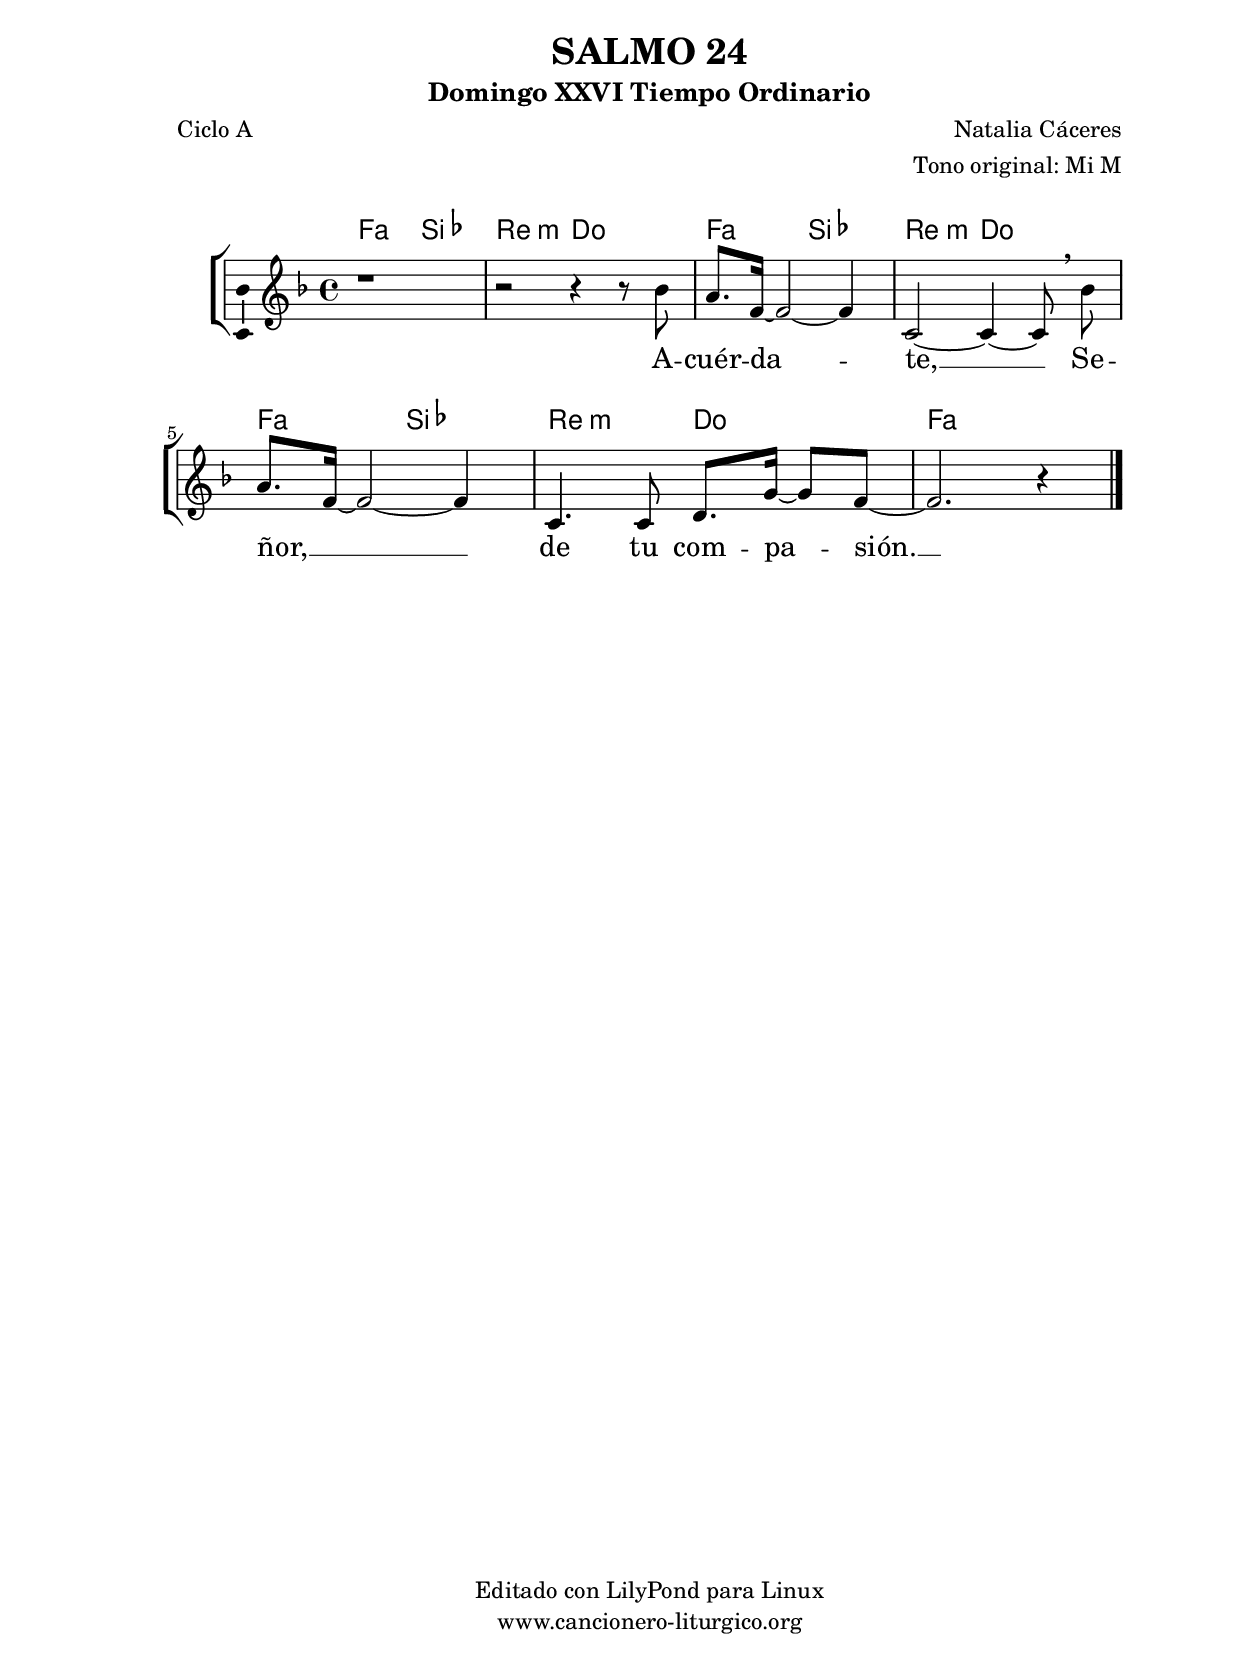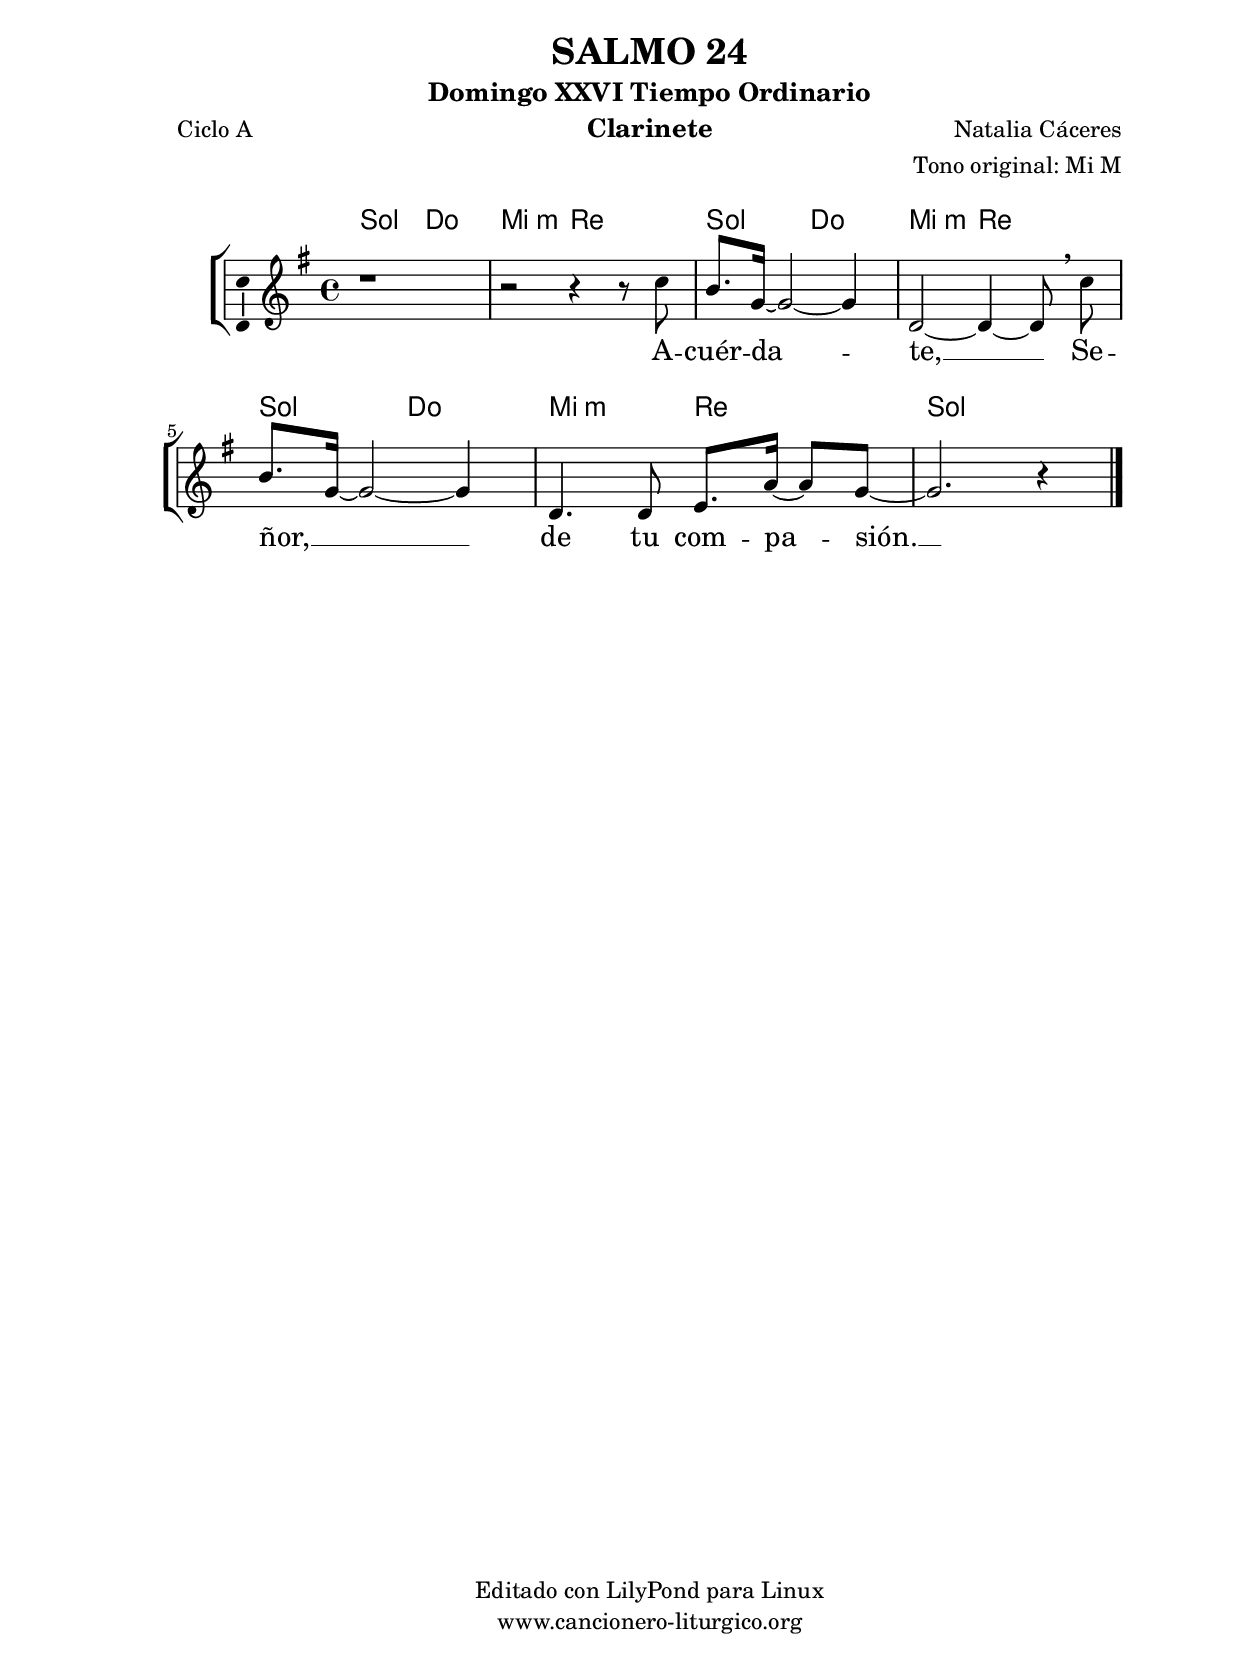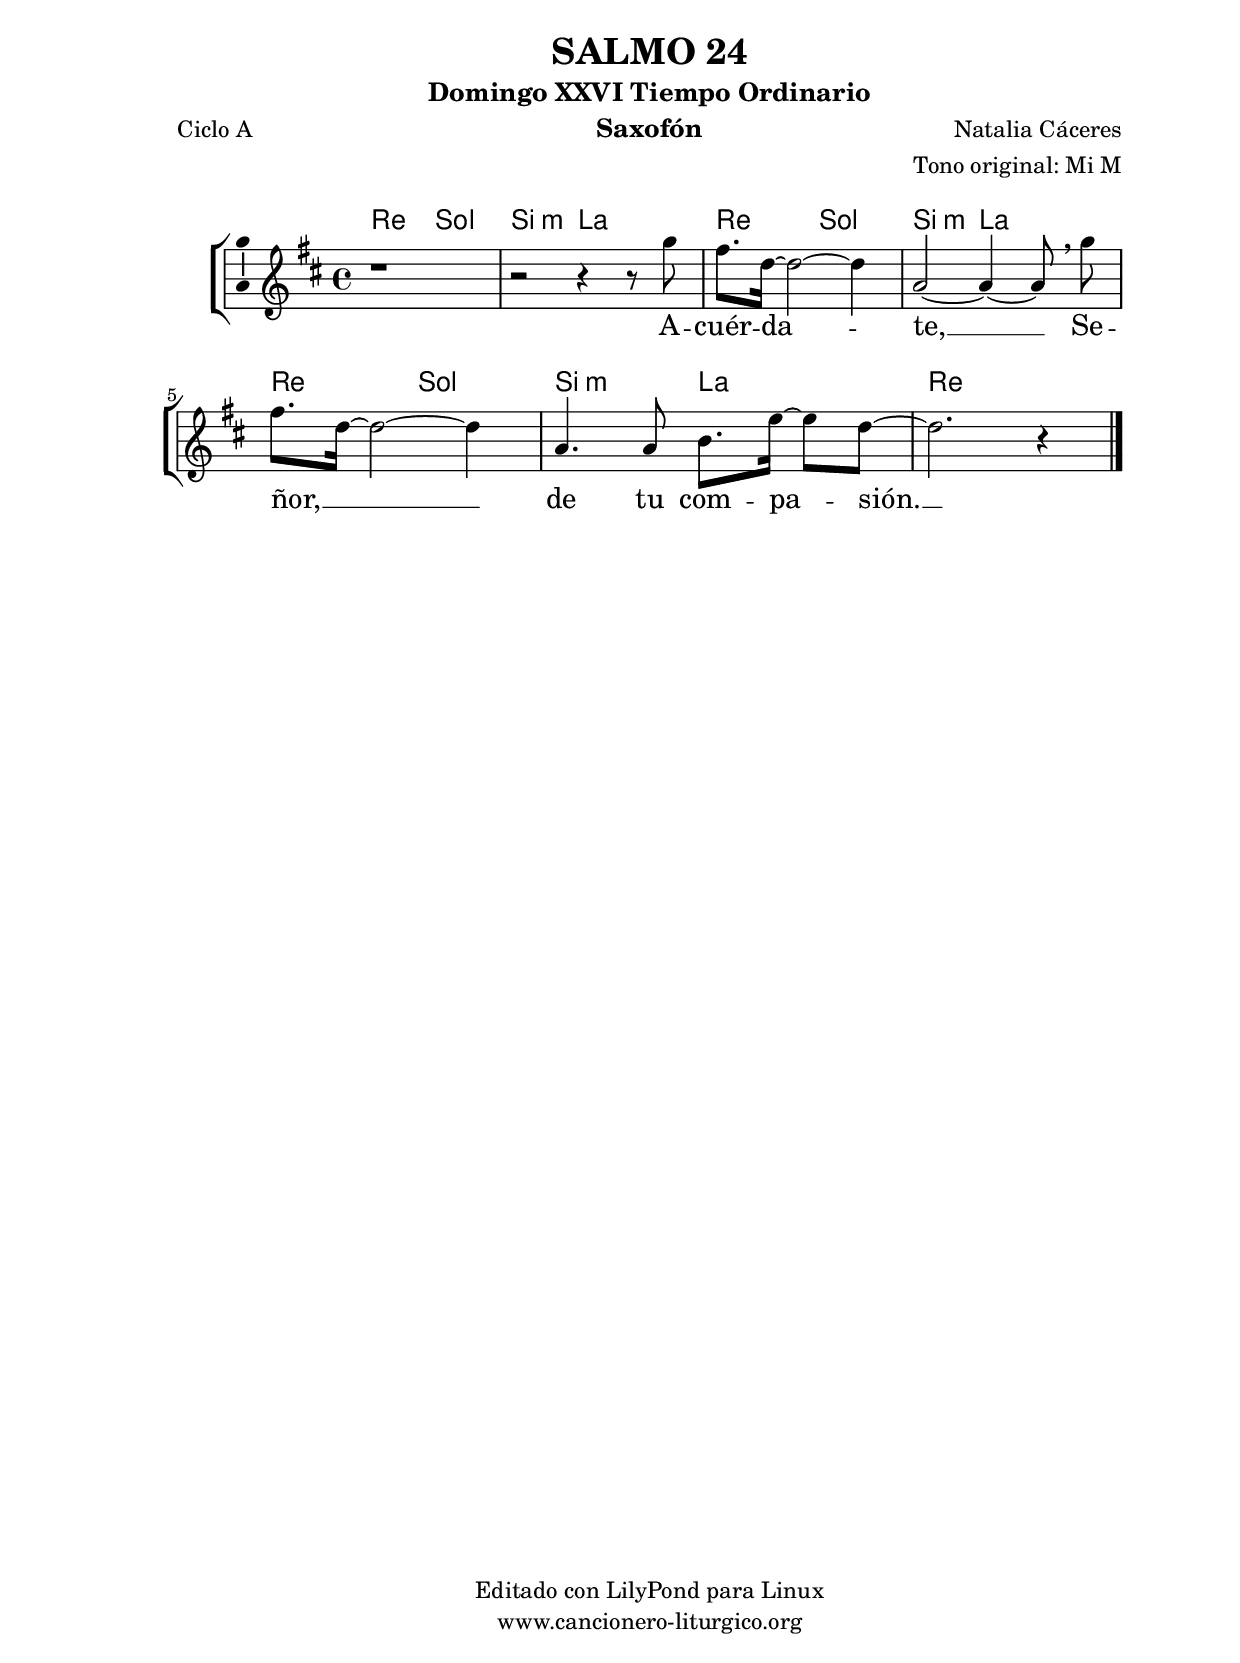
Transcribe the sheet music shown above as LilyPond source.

%
%para convertir .midi en .wav:
%timidity filename.midi -Ow -o finename.wav
%
%
%Para convertir de .wav a .mp3:
%lame -h -m j filename.wav
%
%
%para escuchar el midi:
%timidity nombrefichero.midi
%


%versión de lilypond para la que se ha escrito esta partitura:
\version "2.16.0"

	%Tamaño papel
	#(set-default-paper-size "a4")
	%Tamaño partitura
	#(set-global-staff-size 20)
	%No responde al pulsar sobre una nota
	#(ly:set-option 'point-and-click #f)

%parámetros del encabezamiento:
\header {
	title = "SALMO 24"
	subtitle = "Domingo XXVI Tiempo Ordinario"
	composer = "Natalia Cáceres"
	poet = "Ciclo A"
	meter = ""
	arranger = "Tono original: Mi M"
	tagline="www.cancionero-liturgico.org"
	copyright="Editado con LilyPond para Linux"
	}

%parámetros asociados al papel:
\paper  {
	oddHeaderMarkup = \markup {\fill-line { \on-the-fly #not-first-page \fromproperty #'header:title \on-the-fly #not-first-page \fromproperty #'header:composer }}
	evenHeaderMarkup = \markup {\fill-line { \fromproperty #'header:composer \fromproperty #'header:title }}
	#(set-paper-size "a4")
	print-page-number = ##f
	first-page-number = 1
	print-first-page-number = ##f
%	head-separation = 3.0 \cm
	top-margin = 2.0 \cm
	bottom-margin = 0.5\cm
%%%	bottom-margin = -1.0\cm
	left-margin = 3.0 \cm
	line-width = 16.0 \cm 
	indent = 8\mm
	interscoreline = 2.\mm
	between-system-space = 15\mm
%	para que las partituras no llenen la hoja:
	ragged-bottom = ##t
%	idem para la última hoja:
	ragged-last-bottom = ##f
%	para que las partituras llenen el ancho del papel:
	ragged-last = ##f
	after-title-space = 2.5 \cm
%page-count=1
%system-count=8

	%Flexible Vertical Spacing
%	markup-markup-spacing =
%	#'((basic-distance . 15) (minimum-distance . 15) (padding . 3))
	markup-system-spacing =
	#'((basic-distance . 15) (minimum-distance . 15) (padding . 3))
	system-system-spacing =
	#'((basic-distance . 15) (minimum-distance . 15) (padding . 3))
	score-system-spacing =
	#'((basic-distance . 15) (minimum-distance . 15) (padding . 5))
%	top-system-spacing = % header
%	#'((basic-distance . 8) (minimum-distance . 0) (padding . 3))
%	top-markup-spacing =
%	#'((basic-distance . 20) (minimum-distance . 20) (padding . 3))
	last-bottom-spacing = % footer
	#'((basic-distance . 5) (minimum-distance . 5) (padding . 3))
%	score-markup-spacing =
%	#'((basic-distance . 16) (minimum-distance . 13) (padding . 3))

	}


%parámetros que afectan a toda la partitura:
global =  {
	%clave de sol (G):
	\clef G
	%armadura:
	\transpose e f
	\key e \major
	\tempo 4=101
	\set Score.tempoHideNote = ##t
	}


acordes = {
	\italianChords
	\chordmode {
	\transpose e f
{

e2 a cis:m b
e2 a cis:m b e a cis:m b e1

	}
	}
}

melodia = 
	\transpose e f
{
	\relative c''{
	\time 4/4
%	\partial 4*1

r1
r2 r4 r8 a8
gis8. e16~e2~e4
b2~b4~b8 \noBeam \breathe a'8
gis8. e16~e2~e4
b4. b8 cis8. fis16~fis8 e8~
e2. r4

	\bar "|."
	}
	}


texto = \lyricmode {
A -- cuér -- da -- te, __ Se -- ñor, __ _ de tu com -- pa -- sión. __
	}


acordesStaff = \context ChordNames = acordesStaff <<
	\set chordChanges = ##t
	\acordes
	>>


vozStaff = \context Voice = vozStaff
\with {\consists "Ambitus_engraver"}
<<
%	\set Staff.instrumentName = ""
%	\set Staff.shortInstrumentName = ""
%	\set Staff.midiInstrument = #"clarinet"
%	\set Staff.midiInstrument = #"cello"
%	\set Staff.midiInstrument = #"flute"
	\set Staff.midiInstrument = #"electric guitar (jazz)"
%	\set Staff.midiInstrument = #"english horn"
%	\set Staff.midiInstrument = #"violin"
%	\set Staff.midiInstrument = #"glockenspiel"
	\set Staff.midiMinimumVolume = #0.7
	\set Staff.midiMaximumVolume = #0.9
	\global
	\melodia
	>>


textoStaff = \context Lyrics = textoStaff <<
	\lyricsto vozStaff \texto
	>>

\book {
	\score {
		\context ChoirStaff {
			\override StaffGroup.SystemStartBracket #'collapse-height = #1
			\override Score.SystemStartBar #'collapse-height = #1
			<<
			\acordesStaff
			\vozStaff
			\textoStaff
			>>
			}
		\layout {
	    		\context {
				\Lyrics
				\override LyricText #'font-size = #2
				}
	   		 \context {
				\Score
				%fontSize = #3
				\override StaffSymbol #'staff-space = #(magstep +3)
				%\override Beam #'thickness = #0.55
				%\override SpacingSpanner #'spacing-increment = #1.0
				%\override Slur #'height-limit = #1.5
				}
			}
		}
	\score {
		\unfoldRepeats
		\context ChoirStaff {
			<<
			\acordesStaff
			\vozStaff
			>>
			}
		\midi {
	  		\context {
	  			\Score
				tempoWholesPerMinute = #(ly:make-moment 70 4)
				}
			}
		}
	}

%Partitura para clarinete
#(define output-suffix "C")
\book {
	\header{
		instrument = "Clarinete"
		}
	\score {
		\context ChoirStaff {
			\override StaffGroup.SystemStartBracket #'collapse-height = #1
			\override Score.SystemStartBar #'collapse-height = #1
\transpose c d
			<<
			\acordesStaff
			\vozStaff
			\textoStaff
			>>
			}
		\layout {
	    		\context {
				\Lyrics
				\override LyricText #'font-size = #2
				}
	   		 \context {
				\Score
				%fontSize = #3
				\override StaffSymbol #'staff-space = #(magstep +3)
				%\override Beam #'thickness = #0.55
				%\override SpacingSpanner #'spacing-increment = #1.0
				%\override Slur #'height-limit = #1.5
				}
			}
		}
	}

%Partitura para saxofón
#(define output-suffix "S")
\book {
	\header{
		instrument = "Saxofón"
		}
	\score {
		\context ChoirStaff {
			\override StaffGroup.SystemStartBracket #'collapse-height = #1
			\override Score.SystemStartBar #'collapse-height = #1
\transpose c a
			<<
			\acordesStaff
			\vozStaff
			\textoStaff
			>>
			}
		\layout {
	    		\context {
				\Lyrics
				\override LyricText #'font-size = #2
				}
	   		 \context {
				\Score
				%fontSize = #3
				\override StaffSymbol #'staff-space = #(magstep +3)
				%\override Beam #'thickness = #0.55
				%\override SpacingSpanner #'spacing-increment = #1.0
				%\override Slur #'height-limit = #1.5
				}
			}
		}
	}

